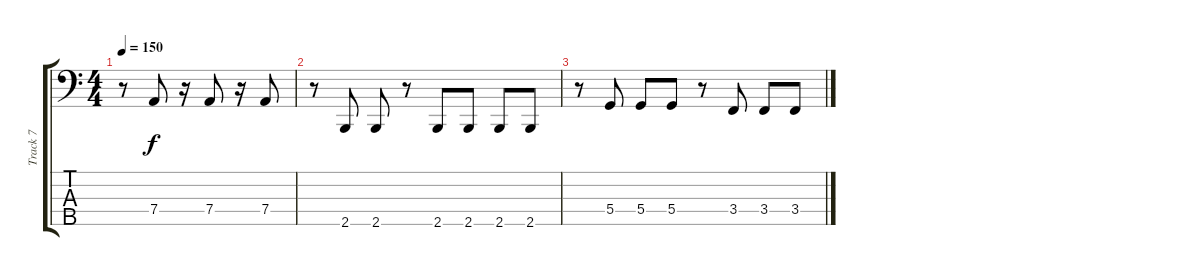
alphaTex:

\track ("Track 7" "Track 7") {instrument electricbasspick}
\staff {score tabs}
\tuning (F2 C2 G1 D1 A0) {hide}
\ts (4 4)
\tempo 150
\clef f4
\ks c
r.8{dy f} 7.4.8 r.16 7.4.8 r.16 7.4.8 |
r.8 2.5.8 2.5.8 r.8 2.5.8 2.5.8 2.5.8 2.5.8 |
r.8 5.4.8 5.4.8 5.4.8 r.8 3.4.8 3.4.8 3.4.8
